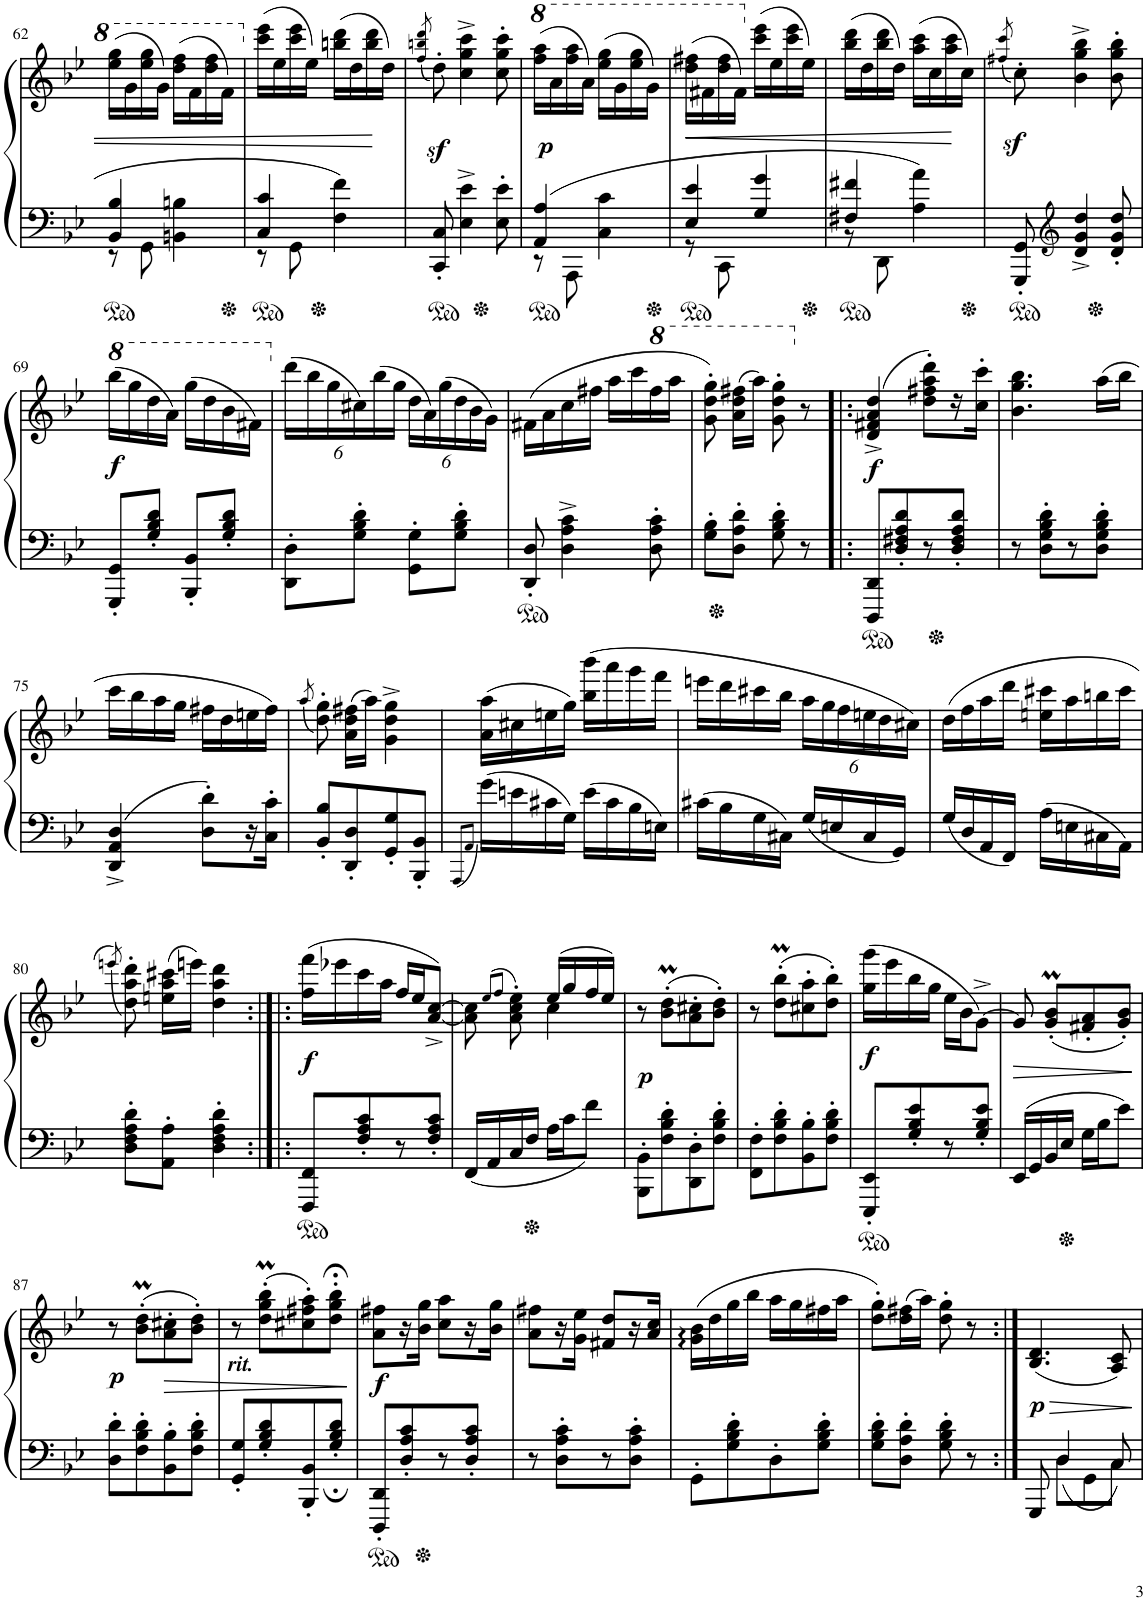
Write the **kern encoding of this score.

**kern	**kern	**dynam
*part1	*part1	*part1
*staff2	*staff1	*staff1/2
*I"Piano	*	*
*I'Pno.	*	*
!!LO:PB:g=z
*clefG2	*clefG2	*
*k[b-e-]	*k[b-e-]	*
*M2/4	*M2/4	*
=62	=62	=62
*^	*	*
4BB-/ 4B-/	8r	(16eee-\ 16ggg\LL	.
.	.	16gg\	.
.	8GG\	16eee-\ 16ggg\	.
.	.	16gg\JJ)	.
4BBn\ 4Bn\	4ryy	(16ddd\ 16fff\LL	.
.	.	16ff\	.
.	.	16ddd\ 16fff\	.
.	.	16ff\JJ)	.
=63	=63	=63	=63
4C/ 4c/	8r	(16ccc\ 16eee-\LL	.
.	.	16ee-\	.
.	8GG\	16ccc\ 16eee-\	.
.	.	16ee-\JJ)	.
4F\ 4f\	4ryy	(16bbn\ 16ddd\LL	.
.	.	16dd\	.
.	.	16bb\ 16ddd\	.
.	.	16dd\JJ)	.
*v	*v	*	*
=64	=64	=64
.	(8qff/ 8qbbn/ 8qddd/	.
8CC/' 8C/'	8ddz<'\)	.
4E-\^ 4e-\^	4cc\^ 4gg\^ 4ccc\^	.
8E-\' 8e-\'	8cc\' 8gg\' 8ccc\'	.
=65	=65	=65
*^	*	*
*	*	*8va	*
!	!	!	!LO:DY:b
4AA/ 4A/	8r	(16fff\ 16aaa\LL	p
.	.	16aa\	.
.	8AAA\	16fff\ 16aaa\	.
.	.	16aa\JJ)	.
4C\ 4c\	4ryy	(16eee-\ 16ggg\LL	.
.	.	16gg\	.
.	.	16eee-\ 16ggg\	.
.	.	16gg\JJ)	.
=66	=66	=66	=66
!	!	!	!LO:HP:b
4E-/ 4e-/	8r	(16ddd\ 16fff#X\LL	<
.	.	16ff#X\	.
.	8CC\	16ddd\ 16fff#\	.
.	.	16ff#\JJ)	.
*	*	*X8va	*
4G/ 4g/	4ryy	(16ccc\ 16eee-\LL	.
.	.	16ee-\	.
.	.	16ccc\ 16eee-\	.
.	.	16ee-\JJ)	.
=67	=67	=67	=67
4F#X/ 4f#X/	8r	(16bb-\ 16ddd\LL	.
.	.	16dd\	.
.	8DD\	16bb-\ 16ddd\	.
.	.	16dd\JJ)	.
4A\ 4a\	4ryy	(16aa\ 16ccc\LL	.
.	.	16cc\	.
.	.	16aa\ 16ccc\	.
.	.	16cc\JJ)	.
*v	*v	*	*
=68	=68	=68
.	(8qff#X/ 8qccc/	.
8GGG/' 8GG/'	8ccz<'\)	.
*clefG2	*	*
4d/^ 4g/^ 4dd/^	4b-\^ 4gg\^ 4bb-\^	.
8d/' 8g/' 8dd/'	8b-\' 8gg\' 8bb-\'	.
!!LO:LB:g=z
=69	=69	=69
*	*8va	*
!	!	!LO:DY:b
8GGG/' 8GG/'L	(16bbb-\LL	f
.	16ggg\	.
8G/' 8B-/' 8d/'J	16ddd\	.
.	16aa\JJ)	.
8BBB-/' 8BB-/'L	(16ggg\LL	.
.	16ddd\	.
8G/' 8B-/' 8d/'J	16bb-\	.
.	16ff#X\JJ)	.
=70	=70	=70
*	*X8va	*
*	*Xbrackettup	*
8DD\' 8D\'L	(24ddd\LL	.
.	24bb-\	.
.	24gg\	.
8G\' 8B-\' 8d\'J	24cc#X\)	.
.	(24bb-\	.
.	24gg\JJ	.
8GG\' 8G\'L	24dd\LL	.
.	24a\)	.
.	(24gg\	.
8G\' 8B-\' 8d\'J	24dd\	.
.	24b-\	.
.	24g\JJ)	.
=71	=71	=71
8DD/' 8D/'	(16f#X\LL	.
.	16a\	.
4D\^ 4A\^ 4c\^	16cc\	.
.	16ff#X\JJ	.
.	16aa\LL	.
.	16ccc\	.
*	*8va	*
8D\' 8A\' 8c\'	16fff#\	.
.	16aaa\JJ	.
=72	=72	=72
8G\' 8B-\'L	8gg\' 8ddd\' 8ggg\')	.
8D\' 8A\' 8d\'J	(16aa\ 16ddd\ 16fff#X\LL	.
.	16aaa\JJ)	.
8G\' 8B-\' 8d\'	8gg\' 8ddd\' 8ggg\'	.
*	*X8va	*
8r	8r	.
=73!|:	=73!|:	=73!|:
!	!	!LO:DY:b
8DDD/ 8DD/L	(4d/^ 4f#X/^ 4a/^ 4dd/^	f
8D/' 8F#X/' 8A/' 8d/'	.	.
8r	8dd\' 8ff#X\' 8aa\' 8ddd\'L)	.
8D/' 8F#/' 8A/' 8d/'J	16r	.
.	16cc\' 16ccc\'JJ	.
=74	=74	=74
8r	4.b-\ 4.gg\ 4.bb-\	.
8D\' 8G\' 8B-\' 8d\'L	.	.
8r	.	.
8D\' 8G\' 8B-\' 8d\'J	(16aa\LL	.
.	16bb-\JJ	.
!!LO:LB:g=z
=75	=75	=75
4DD/^ 4AA/^ 4D/^	16ccc\LL	.
.	16bb-\	.
.	16aa\	.
.	16gg\JJ	.
8D\' 8d\'L	16ff#X\LL	.
.	16dd\	.
16r	16een\	.
16C\' 16c\'JJ	16ff#\JJ)	.
=76	=76	=76
.	(8qaa/	.
8BB-/' 8B-/'L	8dd\' 8gg\')	.
8DD/' 8D/'	(16a\ 16dd\ 16ff#X\LL	.
.	16aa\JJ)	.
8GG/' 8G/'	4g\^ 4dd\^ 4gg\^	.
8BBB-/' 8BB-/'J	.	.
=77	=77	=77
8qAAA/L	.	.
8qAA/J	.	.
16g\LL	(16a\ 16aa\LL	.
16en\	16cc#X\	.
16c#X\	16een\	.
16G\JJ	16gg\JJ)	.
16e\LL	(16bb-\ 16bbb-\LL	.
16c#\	16aaa\	.
16B-\	16ggg\	.
16En\JJ	16fff\JJ	.
=78	=78	=78
16c#X\LL	16eeen\LL	.
16B-\	16ddd\	.
16G\	16ccc#X\	.
16C#X\JJ	16bb-\JJ	.
16G/LL	24aa\LL	.
.	24gg\	.
16En/	.	.
.	24ff\	.
16C#/	24een\	.
.	24dd\	.
16GG/JJ	.	.
.	24cc#X\JJ)	.
=79	=79	=79
16G/LL	(16dd\LL	.
16D/	16ff\	.
16AA/	16aa\	.
16FF/JJ	16ddd\JJ	.
16A\LL	16een\ 16ccc#X\LL	.
16En\	16aa\	.
16C#X\	16bbn\	.
16AA\JJ	16ccc#\JJ	.
!!LO:LB:g=z
=80	=80	=80
.	(8qeeen/)	.
8D\' 8F\' 8A\' 8d\'L	8dd\' 8aa\' 8ddd\')	.
8AA\' 8A\'J	(16een\ 16aa\ 16ccc#X\LL	.
.	16eeen\JJ)	.
4D\' 4F\' 4A\' 4d\'	4dd\ 4aa\ 4ddd\	.
=81:|!|:	=81:|!|:	=81:|!|:
!	!	!LO:DY:b
8FFF/ 8FF/L	(16ff\ 16fff\LL	f
.	16eee-X\	.
8F/' 8A/' 8c/'	16ccc\	.
.	16aa\JJ	.
8r	16ff/LL	.
.	16ee-/J	.
8F/' 8A/' 8c/'J	[<8a/^ [>8cc/^J)	.
=82	=82	=82
*	*^	*
16FF/LL	8a\] 8cc\]	4ryy	.
16AA/	.	.	.
.	(>8qee-/L	.	.
.	8qff/J	.	.
16C/	8a\' 8cc\' 8ee-\')	.	.
16F/JJ	.	.	.
16A\LL	(16ee-/LL	4cc\	.
16c\J	16gg/	.	.
8f\J	16ff/	.	.
.	16ee-/JJ)	.	.
*	*v	*v	*
=83	=83	=83
!	!	!LO:DY:b
8BBB-\' 8BB-\'L	8r	p
8F\' 8B-\' 8d\'	(8b-\M' 8dd\M'L	.
8DD\' 8D\'	8a\' 8cc#X\'	.
8F\' 8B-\' 8d\'J	8b-\' 8dd\'J)	.
=84	=84	=84
8FF\' 8F\'L	8r	.
8F\' 8B-\' 8d\'	(8dd\M' 8bb-\M'L	.
8BB-\' 8B-\'	8cc#X\' 8aa\'	.
8F\' 8B-\' 8d\'J	8dd\' 8bb-\'J)	.
=85	=85	=85
!	!	!LO:DY:b
8EEE-/' 8EE-/'L	(16gg\ 16ggg\LL	f
.	16eee-\	.
8G/' 8B-/' 8e-/'	16bb-\	.
.	16gg\JJ	.
8r	16ee-\LL	.
.	16b-\J	.
8G/' 8B-/' 8e-/'J	[8g^\J)	.
=86	=86	=86
!	!	!LO:HP:b
16EE-/LL	8g/]	>
16GG/	.	.
16BB-/	(8g/M' 8b-/M'L	.
16E-/JJ	.	.
16G\LL	8f#X/' 8a/'	.
16B-\J	.	.
8e-\J	8g/' 8b-/'J)	.
.	.	[
!!LO:LB:g=z
=87	=87	=87
!	!	!LO:DY:b
8D\' 8d\'L	8r	p
8F\' 8B-\' 8d\'	(8b-\M' 8dd\M'L	.
!	!	!LO:HP:b
8BB-\' 8B-\'	8a\' 8cc#X\'	>
8F\' 8B-\' 8d\'J	8b-\' 8dd\'J)	.
=88	=88	=88
!	!LO:TX:b:Bi:t=rit.	!
8GG/' 8G/'L	8r	.
8G/' 8B-/' 8d/'	(8dd\M' 8gg\M' 8bb-\M'L	.
8BBB-/' 8BB-/'	8cc#X\' 8ff#X\' 8aa\')	.
8G/;' 8B-/;' 8d/;'J	8dd\;<' 8gg\;<' 8bb-\;<'J	.
.	.	]
=89	=89	=89
!	!	!LO:DY:b
8DDD/' 8DD/'L	8a\ 8ff#X\L	f
8D/' 8A/' 8c/'	16r	.
.	16b-\ 16gg\JJ	.
8r	8cc\ 8aa\L	.
8D/' 8A/' 8c/'J	16r	.
.	16b-\ 16gg\JJ	.
=90	=90	=90
8r	8a\ 8ff#X\L	.
8D\' 8A\' 8c\'L	16r	.
.	16g\ 16ee-\JJ	.
8r	8f#X/ 8dd/L	.
8D\' 8A\' 8c\'J	16r	.
.	16a/ 16cc/JJ	.
=91	=91	=91
8GG'\L	(16g\: 16b-\:LL	.
.	16dd\	.
8G\' 8B-\' 8d\'	16gg\	.
.	16bb-\JJ	.
8D'\	16aa\LL	.
.	16gg\	.
8G\' 8B-\' 8d\'J	16ff#X\	.
.	16aa\JJ	.
=92	=92	=92
8G\' 8B-\' 8d\'L	8dd\' 8gg\'L)	.
8D\' 8A\' 8d\'J	(16dd\ 16ff#X\L	.
.	16aa\JJ)	.
8G\' 8B-\' 8d\'	8dd\' 8gg\'	.
8r	8r	.
=93:|!	=93:|!	=93:|!
*^	*	*
!	!	!	!LO:DY:b
8GGG/	8ryy	(4.B-/ 4.d/	p
8D\L	4D/	.	.
8GG\	.	.	.
8C\J	8C/	8A/ 8c/)	.
*v	*v	*	*
.	.	]
=	=	=
*-	*-	*-
